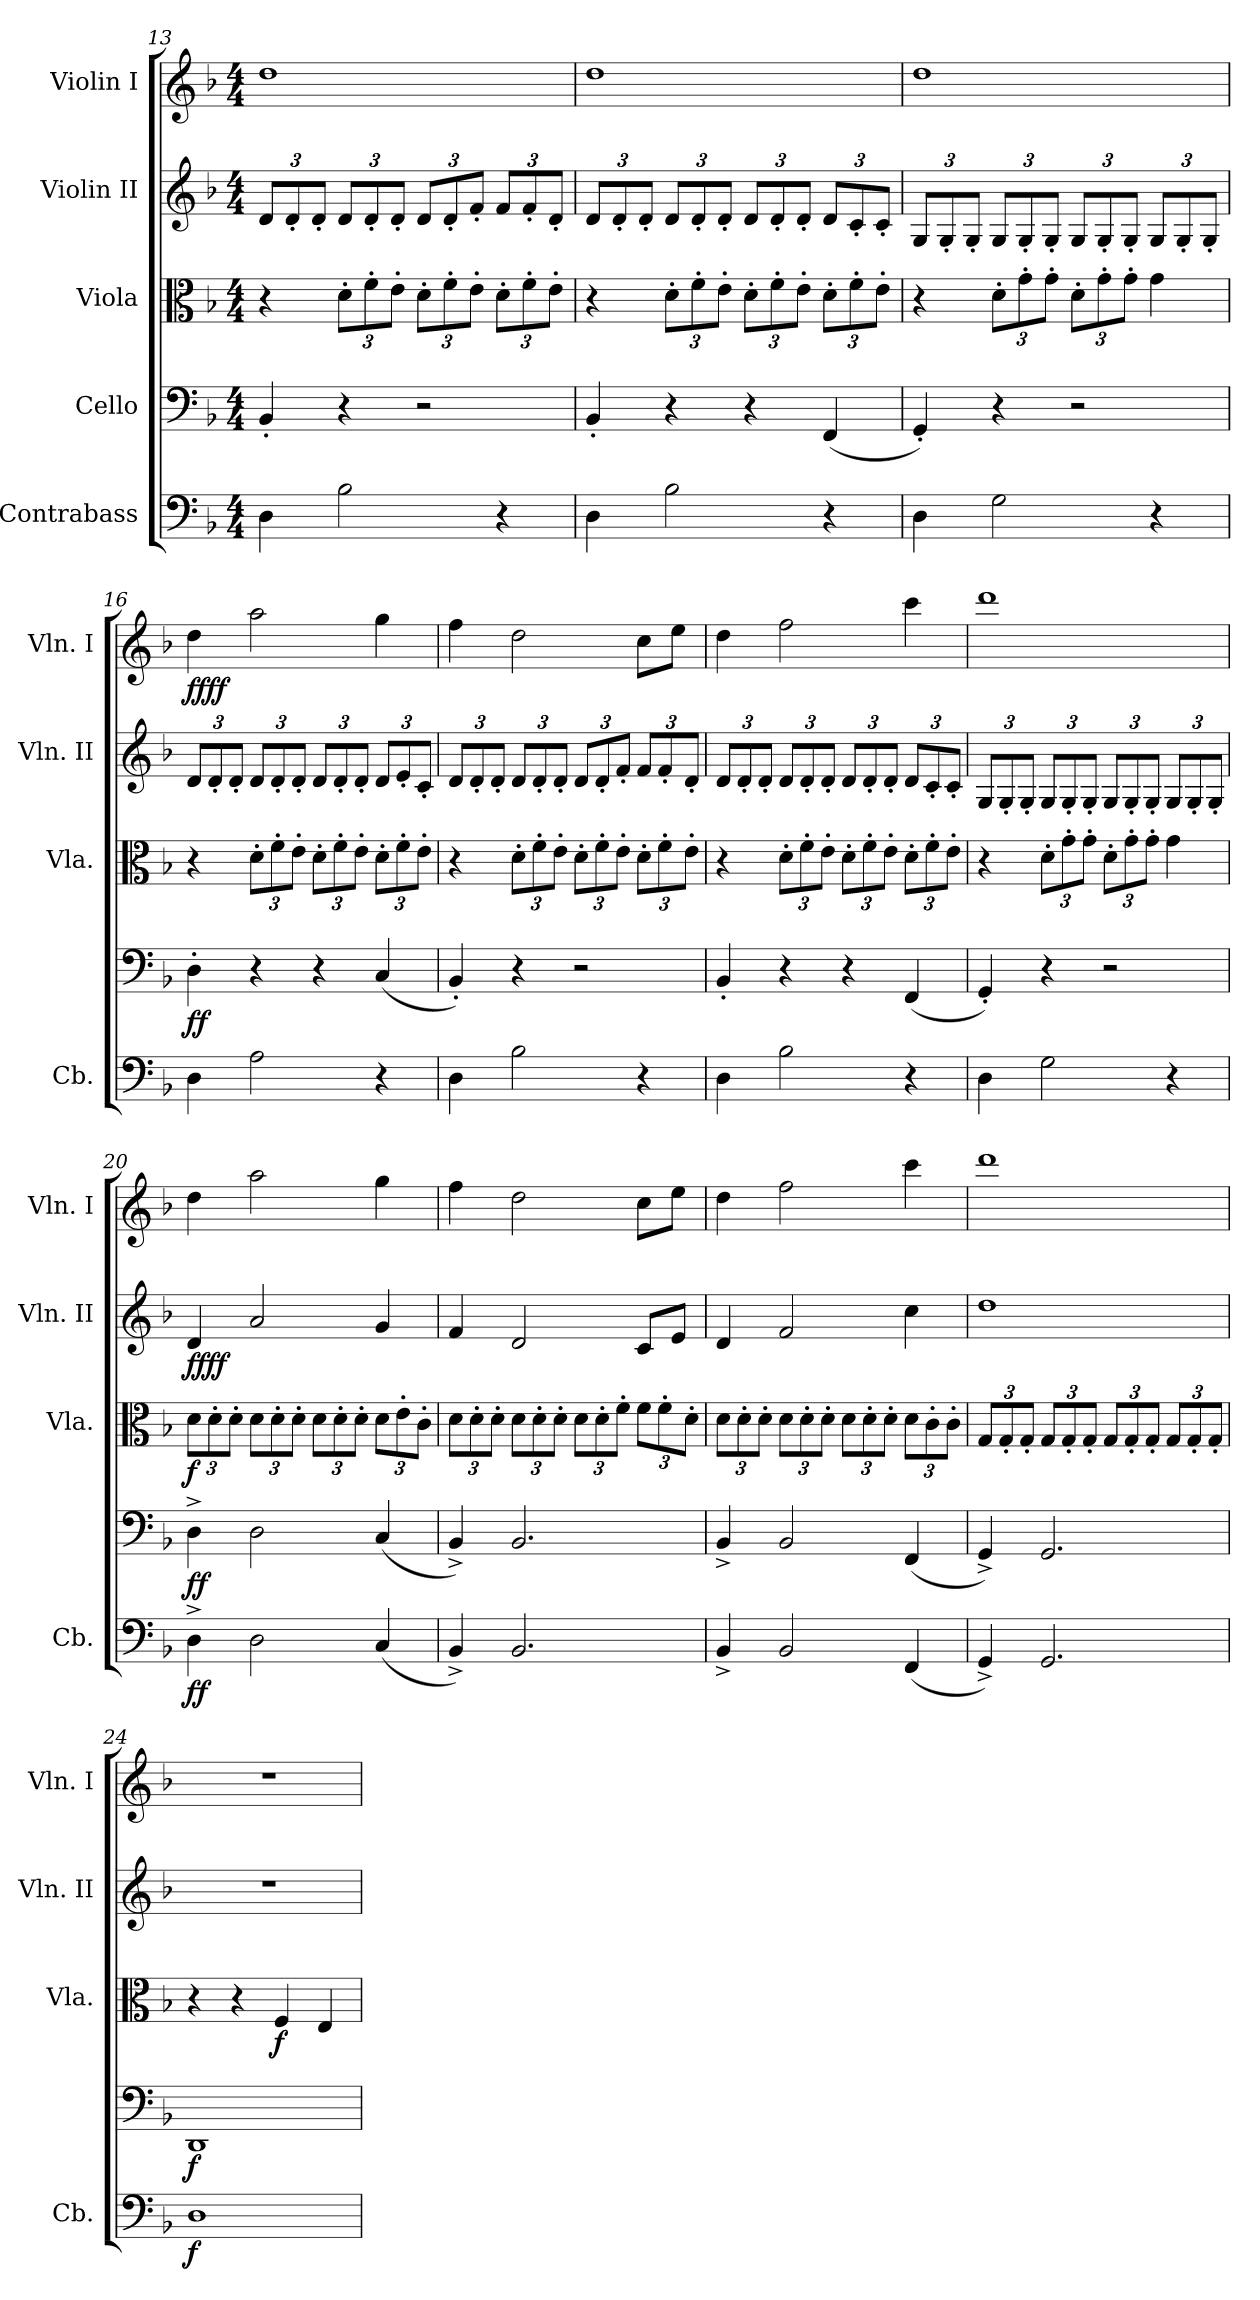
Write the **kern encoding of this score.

**kern	**dynam	**kern	**dynam	**kern	**dynam	**kern	**dynam	**kern	**dynam
*part5	*part5	*part4	*part4	*part3	*part3	*part2	*part2	*part1	*part1
*staff5	*staff5	*staff4	*staff4	*staff3	*staff3	*staff2	*staff2	*staff1	*staff1
*I"Contrabass	*	*I"Cello	*	*I"Viola	*	*I"Violin II	*	*I"Violin I	*
*I'Cb.	*	*	*	*I'Vla.	*	*I'Vln. II	*	*I'Vln. I	*
!!LO:LB:g=z
*clefF4	*	*clefF4	*	*clefC3	*	*clefG2	*	*clefG2	*
*ITrd7c12	*	*	*	*	*	*	*	*	*
*k[b-]	*	*k[b-]	*	*k[b-]	*	*k[b-]	*	*k[b-]	*
*d:	*	*d:	*	*d:	*	*d:	*	*d:	*
*M4/4	*	*M4/4	*	*M4/4	*	*M4/4	*	*M4/4	*
=13	=13	=13	=13	=13	=13	=13	=13	=13	=13
4DD\	.	4BB-'</	.	4r	.	12d/L	.	1dd>	.
.	.	.	.	.	.	12d'</	.	.	.
.	.	.	.	.	.	12d'</J	.	.	.
2BB-\	.	4r	.	12d'>\L	.	12d/L	.	.	.
.	.	.	.	12f'>\	.	12d'</	.	.	.
.	.	.	.	12e'>\J	.	12d'</J	.	.	.
.	.	2r	.	12d'>\L	.	12d/L	.	.	.
.	.	.	.	12f'>\	.	12d'</	.	.	.
.	.	.	.	12e'>\J	.	12f'</J	.	.	.
4r	.	.	.	12d'>\L	.	12f/L	.	.	.
.	.	.	.	12f'>\	.	12f'</	.	.	.
.	.	.	.	12e'>\J	.	12d'</J	.	.	.
=14	=14	=14	=14	=14	=14	=14	=14	=14	=14
4DD\	.	4BB-'</	.	4r	.	12d/L	.	1dd>	.
.	.	.	.	.	.	12d'</	.	.	.
.	.	.	.	.	.	12d'</J	.	.	.
2BB-\	.	4r	.	12d'>\L	.	12d/L	.	.	.
.	.	.	.	12f'>\	.	12d'</	.	.	.
.	.	.	.	12e'>\J	.	12d'</J	.	.	.
.	.	4r	.	12d'>\L	.	12d/L	.	.	.
.	.	.	.	12f'>\	.	12d'</	.	.	.
.	.	.	.	12e'>\J	.	12d'</J	.	.	.
4r	.	(<4FF/	.	12d'>\L	.	12d/L	.	.	.
.	.	.	.	12f'>\	.	12c'</	.	.	.
.	.	.	.	12e'>\J	.	12c'</J	.	.	.
=15	=15	=15	=15	=15	=15	=15	=15	=15	=15
4DD\	.	4GG'</)	.	4r	.	12G/L	.	1dd>	.
.	.	.	.	.	.	12G'</	.	.	.
.	.	.	.	.	.	12G'</J	.	.	.
2GG\	.	4r	.	12d'>\L	.	12G/L	.	.	.
.	.	.	.	12g'>\	.	12G'</	.	.	.
.	.	.	.	12g'>\J	.	12G'</J	.	.	.
.	.	2r	.	12d'>\L	.	12G/L	.	.	.
.	.	.	.	12g'>\	.	12G'</	.	.	.
.	.	.	.	12g'>\J	.	12G'</J	.	.	.
4r	.	.	.	4g\	.	12G/L	.	.	.
.	.	.	.	.	.	12G'</	.	.	.
.	.	.	.	.	.	12G'</J	.	.	.
!!LO:PB:g=z
=16	=16	=16	=16	=16	=16	=16	=16	=16	=16
!	!	!	!LO:DY:b	!	!	!	!	!	!LO:DY:b
4DD\	.	4D'>\	ff	4r	.	12d/L	.	4dd\	ffff
.	.	.	.	.	.	12d'</	.	.	.
.	.	.	.	.	.	12d'</J	.	.	.
2AA\	.	4r	.	12d'>\L	.	12d/L	.	2aa\	.
.	.	.	.	12f'>\	.	12d'</	.	.	.
.	.	.	.	12e'>\J	.	12d'</J	.	.	.
.	.	4r	.	12d'>\L	.	12d/L	.	.	.
.	.	.	.	12f'>\	.	12d'</	.	.	.
.	.	.	.	12e'>\J	.	12d'</J	.	.	.
4r	.	(<4C/	.	12d'>\L	.	12d/L	.	4gg\	.
.	.	.	.	12f'>\	.	12e'</	.	.	.
.	.	.	.	12e'>\J	.	12c'</J	.	.	.
=17	=17	=17	=17	=17	=17	=17	=17	=17	=17
4DD\	.	4BB-'</)	.	4r	.	12d/L	.	4ff\	.
.	.	.	.	.	.	12d'</	.	.	.
.	.	.	.	.	.	12d'</J	.	.	.
2BB-\	.	4r	.	12d'>\L	.	12d/L	.	2dd\	.
.	.	.	.	12f'>\	.	12d'</	.	.	.
.	.	.	.	12e'>\J	.	12d'</J	.	.	.
.	.	2r	.	12d'>\L	.	12d/L	.	.	.
.	.	.	.	12f'>\	.	12d'</	.	.	.
.	.	.	.	12e'>\J	.	12f'</J	.	.	.
4r	.	.	.	12d'>\L	.	12f/L	.	8cc\L	.
.	.	.	.	12f'>\	.	12f'</	.	.	.
.	.	.	.	.	.	.	.	8ee\J	.
.	.	.	.	12e'>\J	.	12d'</J	.	.	.
=18	=18	=18	=18	=18	=18	=18	=18	=18	=18
4DD\	.	4BB-'</	.	4r	.	12d/L	.	4dd\	.
.	.	.	.	.	.	12d'</	.	.	.
.	.	.	.	.	.	12d'</J	.	.	.
2BB-\	.	4r	.	12d'>\L	.	12d/L	.	2ff\	.
.	.	.	.	12f'>\	.	12d'</	.	.	.
.	.	.	.	12e'>\J	.	12d'</J	.	.	.
.	.	4r	.	12d'>\L	.	12d/L	.	.	.
.	.	.	.	12f'>\	.	12d'</	.	.	.
.	.	.	.	12e'>\J	.	12d'</J	.	.	.
4r	.	(<4FF/	.	12d'>\L	.	12d/L	.	4ccc\	.
.	.	.	.	12f'>\	.	12c'</	.	.	.
.	.	.	.	12e'>\J	.	12c'</J	.	.	.
!!LO:LB:g=z
=19	=19	=19	=19	=19	=19	=19	=19	=19	=19
4DD\	.	4GG'</)	.	4r	.	12G/L	.	1ddd	.
.	.	.	.	.	.	12G'</	.	.	.
.	.	.	.	.	.	12G'</J	.	.	.
2GG\	.	4r	.	12d'>\L	.	12G/L	.	.	.
.	.	.	.	12g'>\	.	12G'</	.	.	.
.	.	.	.	12g'>\J	.	12G'</J	.	.	.
.	.	2r	.	12d'>\L	.	12G/L	.	.	.
.	.	.	.	12g'>\	.	12G'</	.	.	.
.	.	.	.	12g'>\J	.	12G'</J	.	.	.
4r	.	.	.	4g\	.	12G/L	.	.	.
.	.	.	.	.	.	12G'</	.	.	.
.	.	.	.	.	.	12G'</J	.	.	.
=20	=20	=20	=20	=20	=20	=20	=20	=20	=20
!	!LO:DY:b	!	!LO:DY:b	!	!LO:DY:b	!	!LO:DY:b	!	!
4DD^>\	ff	4D^>\	ff	12d\L	f	4d/	ffff	4dd\	.
.	.	.	.	12d'>\	.	.	.	.	.
.	.	.	.	12d'>\J	.	.	.	.	.
2DD\	.	2D\	.	12d\L	.	2a/	.	2aa\	.
.	.	.	.	12d'>\	.	.	.	.	.
.	.	.	.	12d'>\J	.	.	.	.	.
.	.	.	.	12d\L	.	.	.	.	.
.	.	.	.	12d'>\	.	.	.	.	.
.	.	.	.	12d'>\J	.	.	.	.	.
(<4CC/	.	(<4C/	.	12d\L	.	4g/	.	4gg\	.
.	.	.	.	12e'>\	.	.	.	.	.
.	.	.	.	12c'>\J	.	.	.	.	.
=21	=21	=21	=21	=21	=21	=21	=21	=21	=21
4BBB-^</)	.	4BB-^</)	.	12d\L	.	4f/	.	4ff\	.
.	.	.	.	12d'>\	.	.	.	.	.
.	.	.	.	12d'>\J	.	.	.	.	.
2.BBB-/	.	2.BB-/	.	12d\L	.	2d/	.	2dd\	.
.	.	.	.	12d'>\	.	.	.	.	.
.	.	.	.	12d'>\J	.	.	.	.	.
.	.	.	.	12d\L	.	.	.	.	.
.	.	.	.	12d'>\	.	.	.	.	.
.	.	.	.	12f'>\J	.	.	.	.	.
.	.	.	.	12f\L	.	8c/L	.	8cc\L	.
.	.	.	.	12f'>\	.	.	.	.	.
.	.	.	.	.	.	8e/J	.	8ee\J	.
.	.	.	.	12d'>\J	.	.	.	.	.
!!LO:PB:g=z
=22	=22	=22	=22	=22	=22	=22	=22	=22	=22
4BBB-^</	.	4BB-^</	.	12d\L	.	4d/	.	4dd\	.
.	.	.	.	12d'>\	.	.	.	.	.
.	.	.	.	12d'>\J	.	.	.	.	.
2BBB-/	.	2BB-/	.	12d\L	.	2f/	.	2ff\	.
.	.	.	.	12d'>\	.	.	.	.	.
.	.	.	.	12d'>\J	.	.	.	.	.
.	.	.	.	12d\L	.	.	.	.	.
.	.	.	.	12d'>\	.	.	.	.	.
.	.	.	.	12d'>\J	.	.	.	.	.
(<4FFF/	.	(<4FF/	.	12d\L	.	4cc\	.	4ccc\	.
.	.	.	.	12c'>\	.	.	.	.	.
.	.	.	.	12c'>\J	.	.	.	.	.
=23	=23	=23	=23	=23	=23	=23	=23	=23	=23
4GGG^</)	.	4GG^</)	.	12G/L	.	1dd	.	1ddd	.
.	.	.	.	12G'</	.	.	.	.	.
.	.	.	.	12G'</J	.	.	.	.	.
2.GGG/	.	2.GG/	.	12G/L	.	.	.	.	.
.	.	.	.	12G'</	.	.	.	.	.
.	.	.	.	12G'</J	.	.	.	.	.
.	.	.	.	12G/L	.	.	.	.	.
.	.	.	.	12G'</	.	.	.	.	.
.	.	.	.	12G'</J	.	.	.	.	.
.	.	.	.	12G/L	.	.	.	.	.
.	.	.	.	12G'</	.	.	.	.	.
.	.	.	.	12G'</J	.	.	.	.	.
=24	=24	=24	=24	=24	=24	=24	=24	=24	=24
!	!LO:DY:b	!	!LO:DY:b	!	!	!	!	!	!
1DD	f	1DD	f	4r	.	1r	.	1r	.
.	.	.	.	4r	.	.	.	.	.
!	!	!	!	!	!LO:DY:b	!	!	!	!
.	.	.	.	4F/	f	.	.	.	.
.	.	.	.	4E/	.	.	.	.	.
=	=	=	=	=	=	=	=	=	=
*-	*-	*-	*-	*-	*-	*-	*-	*-	*-
